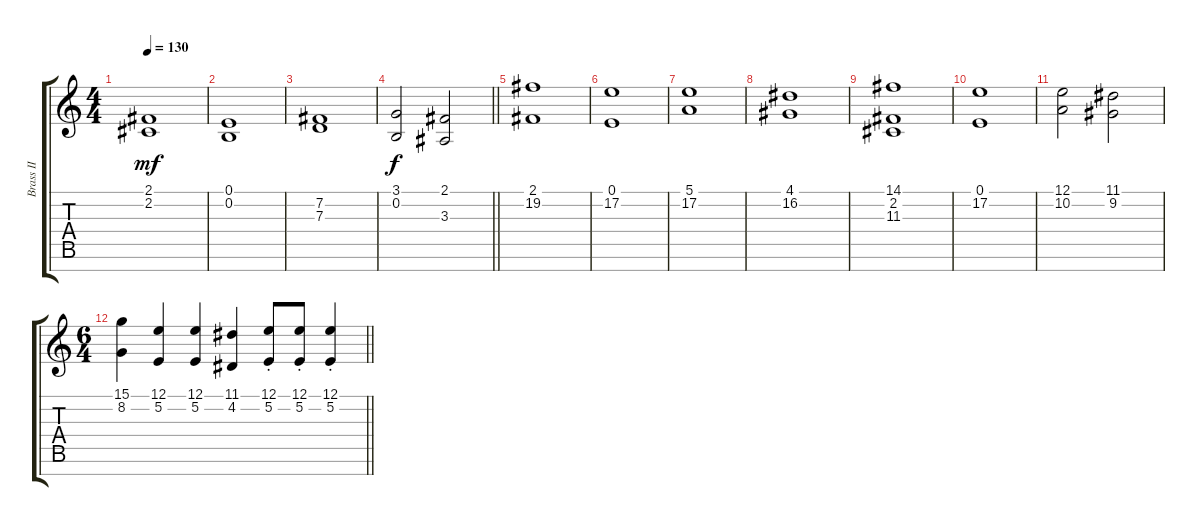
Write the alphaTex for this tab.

\track ("Brass II" "Brass II") {instrument frenchhorn}
\staff {score tabs}
\tuning (E4 B3 G3 D3 A2 E2 B1) {hide}
\ts (4 4)
\tempo 130
\clef g2
\ks c
(2.1 2.2).1{dy mf} |
(0.1 0.2).1 |
(7.2 7.3).1 |
\barLineRight lightlight
(3.1 0.2).2{dy f} (2.1 3.3).2 |
\section ("" "")
(2.1 19.2).1{volume 11} |
(0.1 17.2).1 |
(5.1 17.2).1 |
(4.1 16.2).1 |
(14.1 2.2 11.3).1 |
(0.1 17.2).1 |
(12.1 10.2).2 (11.1 9.2).2 |
\ts (6 4)
\barLineRight lightlight
(15.1 8.2).4 (12.1 5.2).4 (12.1 5.2).4 (11.1 4.2).4 (12.1{st} 5.2{st}).8 (12.1{st} 5.2{st}).8 (12.1{st} 5.2{st}).4
